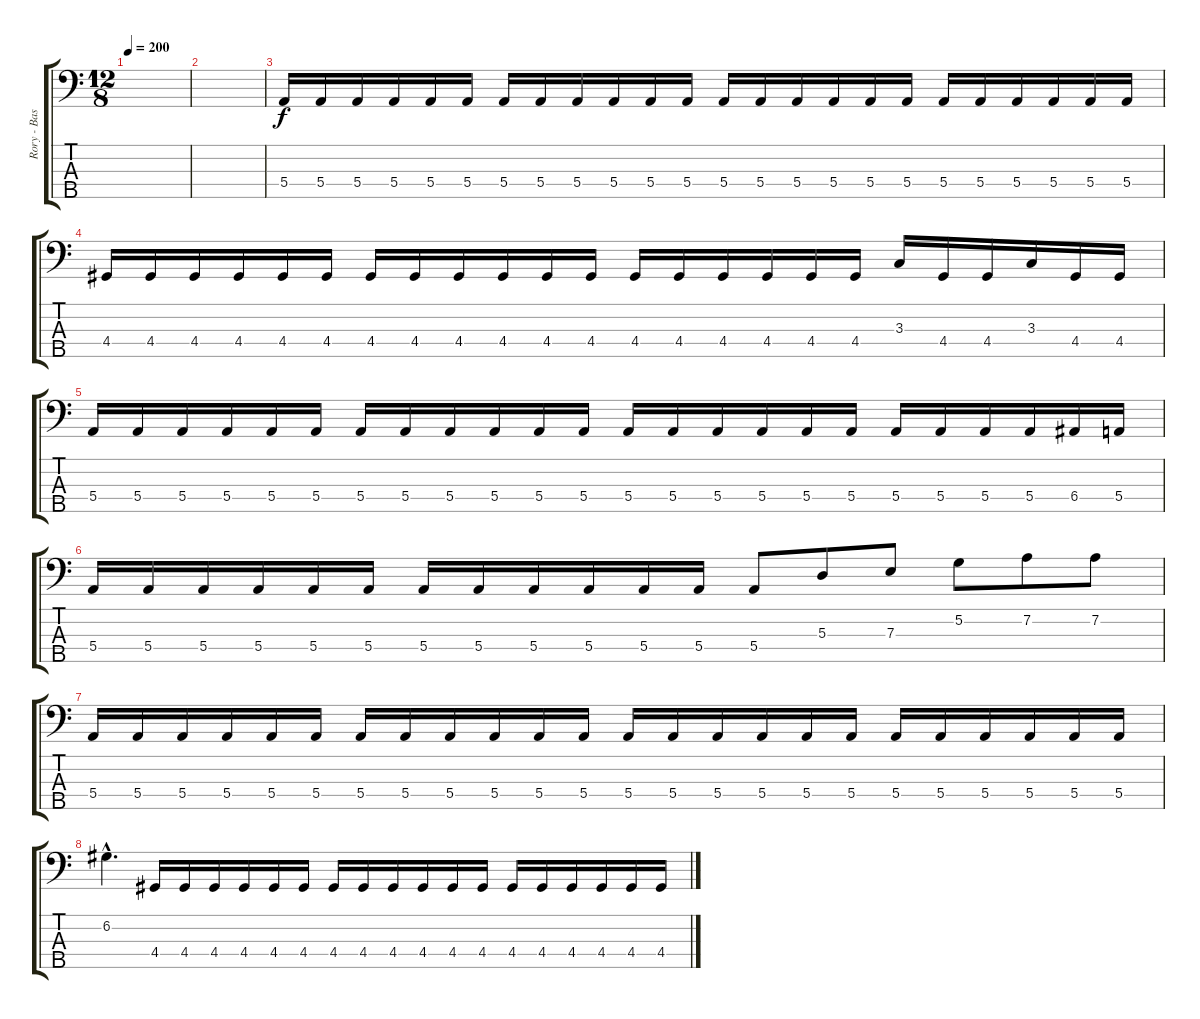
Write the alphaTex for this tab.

\track ("Rory - Bassguitar" "Rory - Bas") {instrument electricbassfinger}
\staff {score tabs}
\tuning (G2 D2 A1 E1 B0) {hide}
\ts (12 8)
\tempo 200
\clef f4
\ks c
|
|
5.4.16 5.4.16 5.4.16 5.4.16 5.4.16 5.4.16 5.4.16 5.4.16 5.4.16 5.4.16 5.4.16 5.4.16 5.4.16 5.4.16 5.4.16 5.4.16 5.4.16 5.4.16 5.4.16 5.4.16 5.4.16 5.4.16 5.4.16 5.4.16 |
4.4.16 4.4.16 4.4.16 4.4.16 4.4.16 4.4.16 4.4.16 4.4.16 4.4.16 4.4.16 4.4.16 4.4.16 4.4.16 4.4.16 4.4.16 4.4.16 4.4.16 4.4.16 3.3.16 4.4.16 4.4.16 3.3.16 4.4.16 4.4.16 |
5.4.16 5.4.16 5.4.16 5.4.16 5.4.16 5.4.16 5.4.16 5.4.16 5.4.16 5.4.16 5.4.16 5.4.16 5.4.16 5.4.16 5.4.16 5.4.16 5.4.16 5.4.16 5.4.16 5.4.16 5.4.16 5.4.16 6.4.16 5.4.16 |
5.4.16 5.4.16 5.4.16 5.4.16 5.4.16 5.4.16 5.4.16 5.4.16 5.4.16 5.4.16 5.4.16 5.4.16 5.4.8 5.3.8 7.3.8 5.2.8 7.2.8 7.2.8 |
5.4.16 5.4.16 5.4.16 5.4.16 5.4.16 5.4.16 5.4.16 5.4.16 5.4.16 5.4.16 5.4.16 5.4.16 5.4.16 5.4.16 5.4.16 5.4.16 5.4.16 5.4.16 5.4.16 5.4.16 5.4.16 5.4.16 5.4.16 5.4.16 |
6.2{hac}.4{d} 4.4.16 4.4.16 4.4.16 4.4.16 4.4.16 4.4.16 4.4.16 4.4.16 4.4.16 4.4.16 4.4.16 4.4.16 4.4.16 4.4.16 4.4.16 4.4.16 4.4.16 4.4.16
